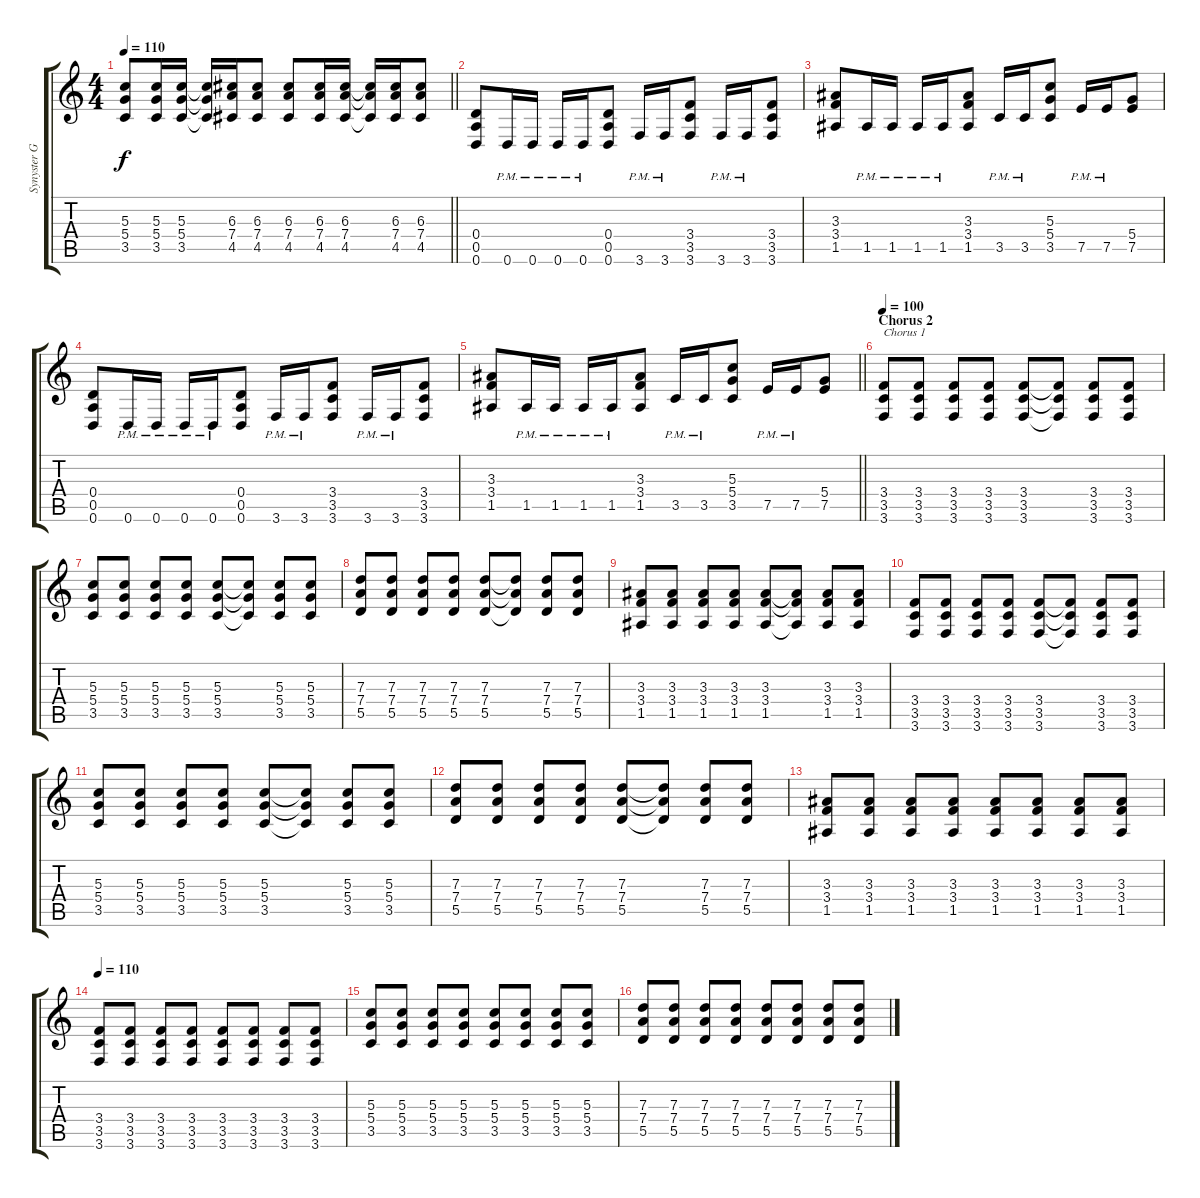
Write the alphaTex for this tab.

\track ("Synyster Gates" "Synyster G") {instrument distortionguitar}
\staff {score tabs}
\tuning (E4 B3 G3 D3 A2 D2) {hide}
\ts (4 4)
\tempo 110
\clef g2
\barLineRight lightlight
\ks c
(5.3 5.4 3.5).8{dy f} (5.3 5.4 3.5).16 (5.3 5.4 3.5).16 (5.3{t} 5.4{t} 3.5{t}).16 (6.3 7.4 4.5).16 (6.3 7.4 4.5).8 (6.3 7.4 4.5).8 (6.3 7.4 4.5).16 (6.3 7.4 4.5).16 (6.3{t} 7.4{t} 4.5{t}).16 (6.3 7.4 4.5).16 (6.3 7.4 4.5).8 |
(0.4 0.5 0.6).8 0.6{pm}.16 0.6{pm}.16 0.6{pm}.16 0.6{pm}.16 (0.4 0.5 0.6).8 3.6{pm}.16 3.6{pm}.16 (3.4 3.5 3.6).8 3.6{pm}.16 3.6{pm}.16 (3.4 3.5 3.6).8 |
(3.3 3.4 1.5).8 1.5{pm}.16 1.5{pm}.16 1.5{pm}.16 1.5{pm}.16 (3.3 3.4 1.5).8 3.5{pm}.16 3.5{pm}.16 (5.3 5.4 3.5).8 7.5{pm}.16 7.5{pm}.16 (5.4 7.5).8 |
(0.4 0.5 0.6).8 0.6{pm}.16 0.6{pm}.16 0.6{pm}.16 0.6{pm}.16 (0.4 0.5 0.6).8 3.6{pm}.16 3.6{pm}.16 (3.4 3.5 3.6).8 3.6{pm}.16 3.6{pm}.16 (3.4 3.5 3.6).8 |
\barLineRight lightlight
(3.3 3.4 1.5).8 1.5{pm}.16 1.5{pm}.16 1.5{pm}.16 1.5{pm}.16 (3.3 3.4 1.5).8 3.5{pm}.16 3.5{pm}.16 (5.3 5.4 3.5).8 7.5{pm}.16 7.5{pm}.16 (5.4 7.5).8 |
\section ("" "Chorus 2")
\tempo 100
(3.4 3.5 3.6).8{txt "Chorus 1"} (3.4 3.5 3.6).8 (3.4 3.5 3.6).8 (3.4 3.5 3.6).8 (3.4 3.5 3.6).8 (3.4{t} 3.5{t} 3.6{t}).8 (3.4 3.5 3.6).8 (3.4 3.5 3.6).8 |
(5.3 5.4 3.5).8 (5.3 5.4 3.5).8 (5.3 5.4 3.5).8 (5.3 5.4 3.5).8 (5.3 5.4 3.5).8 (5.3{t} 5.4{t} 3.5{t}).8 (5.3 5.4 3.5).8 (5.3 5.4 3.5).8 |
(7.3 7.4 5.5).8 (7.3 7.4 5.5).8 (7.3 7.4 5.5).8 (7.3 7.4 5.5).8 (7.3 7.4 5.5).8 (7.3{t} 7.4{t} 5.5{t}).8 (7.3 7.4 5.5).8 (7.3 7.4 5.5).8 |
(3.3 3.4 1.5).8 (3.3 3.4 1.5).8 (3.3 3.4 1.5).8 (3.3 3.4 1.5).8 (3.3 3.4 1.5).8 (3.3{t} 3.4{t} 1.5{t}).8 (3.3 3.4 1.5).8 (3.3 3.4 1.5).8 |
(3.4 3.5 3.6).8 (3.4 3.5 3.6).8 (3.4 3.5 3.6).8 (3.4 3.5 3.6).8 (3.4 3.5 3.6).8 (3.4{t} 3.5{t} 3.6{t}).8 (3.4 3.5 3.6).8 (3.4 3.5 3.6).8 |
(5.3 5.4 3.5).8 (5.3 5.4 3.5).8 (5.3 5.4 3.5).8 (5.3 5.4 3.5).8 (5.3 5.4 3.5).8 (5.3{t} 5.4{t} 3.5{t}).8 (5.3 5.4 3.5).8 (5.3 5.4 3.5).8 |
(7.3 7.4 5.5).8 (7.3 7.4 5.5).8 (7.3 7.4 5.5).8 (7.3 7.4 5.5).8 (7.3 7.4 5.5).8 (7.3{t} 7.4{t} 5.5{t}).8 (7.3 7.4 5.5).8 (7.3 7.4 5.5).8 |
(3.3 3.4 1.5).8 (3.3 3.4 1.5).8 (3.3 3.4 1.5).8 (3.3 3.4 1.5).8 (3.3 3.4 1.5).8 (3.3 3.4 1.5).8 (3.3 3.4 1.5).8 (3.3 3.4 1.5).8 |
\tempo 110
(3.4 3.5 3.6).8 (3.4 3.5 3.6).8 (3.4 3.5 3.6).8 (3.4 3.5 3.6).8 (3.4 3.5 3.6).8 (3.4 3.5 3.6).8 (3.4 3.5 3.6).8 (3.4 3.5 3.6).8 |
(5.3 5.4 3.5).8 (5.3 5.4 3.5).8 (5.3 5.4 3.5).8 (5.3 5.4 3.5).8 (5.3 5.4 3.5).8 (5.3 5.4 3.5).8 (5.3 5.4 3.5).8 (5.3 5.4 3.5).8 |
(7.3 7.4 5.5).8 (7.3 7.4 5.5).8 (7.3 7.4 5.5).8 (7.3 7.4 5.5).8 (7.3 7.4 5.5).8 (7.3 7.4 5.5).8 (7.3 7.4 5.5).8 (7.3 7.4 5.5).8
